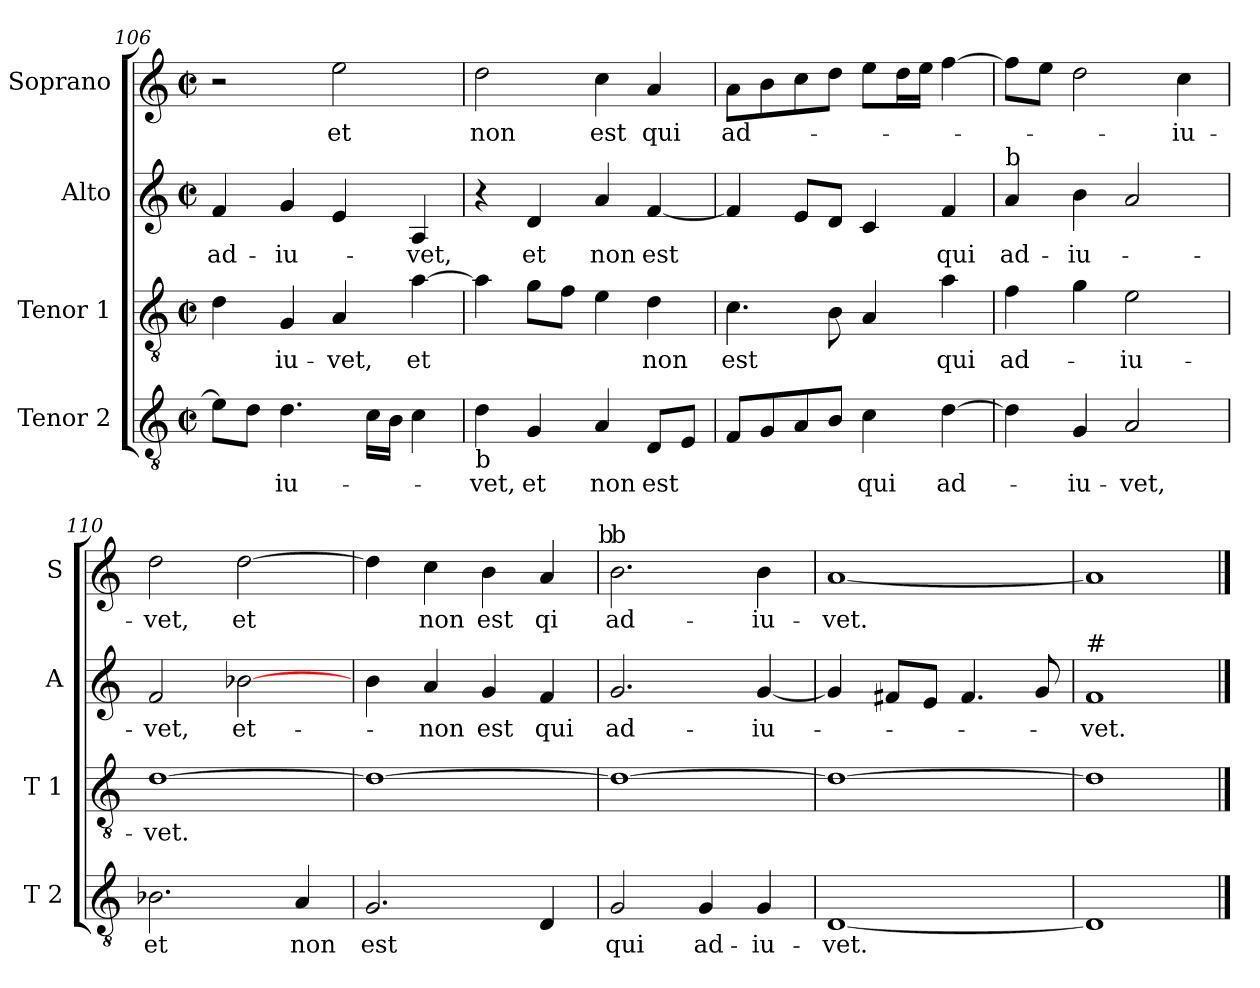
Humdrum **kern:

**kern	**text	**kern	**text	**kern	**text	**kern	**text
*part4	*part4	*part3	*part3	*part2	*part2	*part1	*part1
*staff4	*staff4	*staff3	*staff3	*staff2	*staff2	*staff1	*staff1
*I"Tenor 2	*	*I"Tenor 1	*	*I"Alto	*	*I"Soprano	*
*I'T 2	*	*I'T 1	*	*I'A	*	*I'S	*
*clefGv2	*	*clefGv2	*	*clefG2	*	*clefG2	*
*k[]	*	*k[]	*	*k[]	*	*k[]	*
*C:	*	*C:	*	*C:	*	*C:	*
*M2/2	*	*M2/2	*	*M2/2	*	*M2/2	*
*met(c|)	*	*met(c|)	*	*met(c|)	*	*met(c|)	*
=106	=106	=106	=106	=106	=106	=106	=106
8e\L]	.	4d\	.	4f/	ad-	2r	.
8d\J	.	.	.	.	.	.	.
4.d\	iu-	4G/	-iu-	4g/	-iu-	.	.
.	.	4A/	-vet,	4e/	.	2ee\	et
16c\LL	.	.	.	.	.	.	.
16B\JJ	.	.	.	.	.	.	.
4c\	.	[4a\	et	4A/	-vet,	.	.
=107	=107	=107	=107	=107	=107	=107	=107
!LO:TX:b:t=b	!	!	!	!	!	!	!
4d\	-vet,	4a\]	.	4r	.	2dd\	non
4G/	et	8g\L	.	4d/	et	.	.
.	.	8f\J	.	.	.	.	.
4A/	non	4e\	.	4a/	non	4cc\	est
8D/L	est	4d\	non	[4f/	est	4a/	qui
8E/J	.	.	.	.	.	.	.
=108	=108	=108	=108	=108	=108	=108	=108
8F/L	.	4.c\	est	4f/]	.	8a\L	ad-
8G/	.	.	.	.	.	8b\	.
8A/	.	.	.	8e/L	.	8cc\	.
8B/J	.	8B\	.	8d/J	.	8dd\J	.
4c\	qui	4A/	.	4c/	.	8ee\L	.
.	.	.	.	.	.	16dd\L	.
.	.	.	.	.	.	16ee\JJ	.
[4d\	ad-	4a\	qui	4f/	qui	[4ff\	.
!!LO:LB:g=z
=109	=109	=109	=109	=109	=109	=109	=109
!	!	!	!	!LO:TX:a:t=b	!	!	!
4d\]	.	4f\	ad-	4a/	ad-	8ff\L]	.
.	.	.	.	.	.	8ee\J	.
4G/	-iu-	4g\	.	4b\	-iu-	2dd\	.
2A/	-vet,	2e\	-iu-	2a/	.	.	.
.	.	.	.	.	.	4cc\	-iu-
=110	=110	=110	=110	=110	=110	=110	=110
2.B-X\	et	[1d	-vet.	2f/	-vet,	2dd\	-vet,
.	.	.	.	[2b-X\	et-	[2dd\	et
4A/	non	.	.	.	.	.	.
=111	=111	=111	=111	=111	=111	=111	=111
2.G/	est	1d_	.	4b\	.	4dd\]	.
.	.	.	.	4a/	-non	4cc\	non
.	.	.	.	4g/	est	4b\	est
4D/	.	.	.	4f/	qui	4a/	qi
!	!	!	!	!	!	!LO:TX:a:t=b	!
=112	=112	=112	=112	=112	=112	=112	=112
!	!	!	!	!	!	!LO:TX:a:t=b	!
2G/	qui	1d_	.	2.g/	ad-	2.b\	ad-
4G/	ad-	.	.	.	.	.	.
4G/	-iu-	.	.	[4g/	-iu-	4b\	-iu-
=113	=113	=113	=113	=113	=113	=113	=113
[1D	-vet.	1d_	.	4g/]	.	[1a	-vet.
.	.	.	.	8f#X/L	.	.	.
.	.	.	.	8e/J	.	.	.
.	.	.	.	4.f#/	.	.	.
.	.	.	.	8g/	.	.	.
=114	=114	=114	=114	=114	=114	=114	=114
!	!	!	!	!LO:TX:a:t=#	!	!	!
1D]	.	1d]	.	1f	-vet.	1a]	.
==	==	==	==	==	==	==	==
*-	*-	*-	*-	*-	*-	*-	*-
